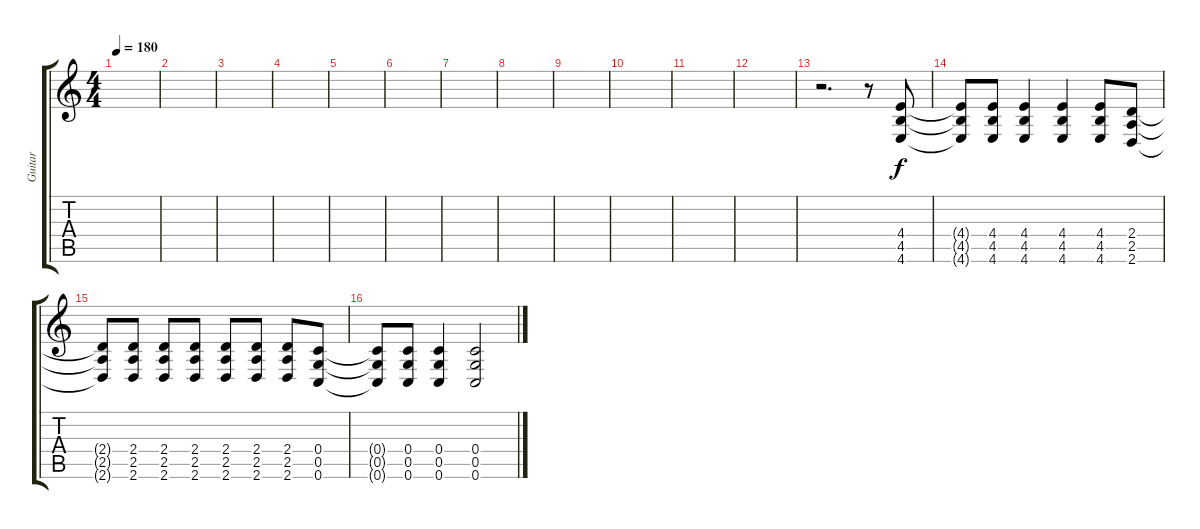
\track ("Guitar" "Guitar") {instrument distortionguitar}
\staff {score tabs}
\tuning (D4 A3 F3 C3 G2 C2) {hide}
\ts (4 4)
\tempo 180
\clef g2
\ks c
|
|
|
|
|
|
|
|
|
|
|
|
r.2{d} r.8 (4.4 4.5 4.6).8{volume 13} |
(4.4{t} 4.5{t} 4.6{t}).8 (4.4 4.5 4.6).8 (4.4 4.5 4.6).4 (4.4 4.5 4.6).4 (4.4 4.5 4.6).8 (2.4 2.5 2.6).8 |
(2.4{t} 2.5{t} 2.6{t}).8 (2.4 2.5 2.6).8 (2.4 2.5 2.6).8 (2.4 2.5 2.6).8 (2.4 2.5 2.6).8 (2.4 2.5 2.6).8 (2.4 2.5 2.6).8 (0.4 0.5 0.6).8 |
(0.4{t} 0.5{t} 0.6{t}).8 (0.4 0.5 0.6).8 (0.4 0.5 0.6).4 (0.4 0.5 0.6).2
